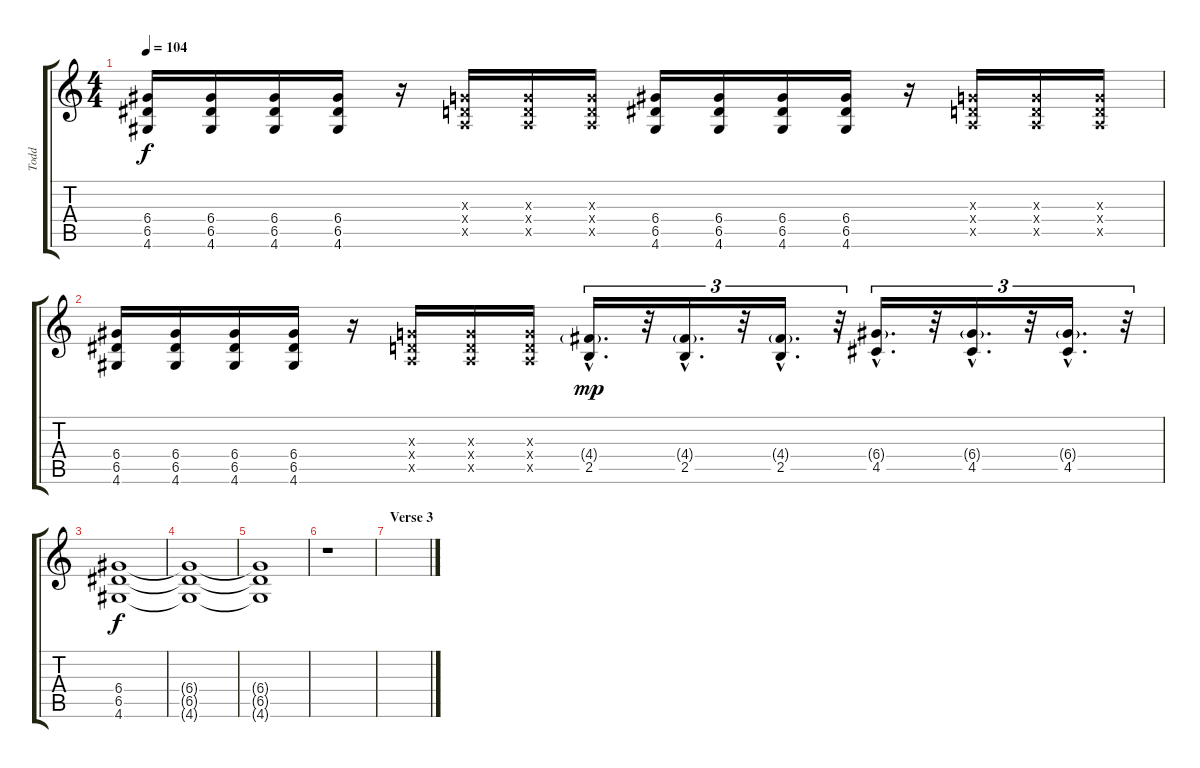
\track ("Todd" "Todd") {instrument distortionguitar}
\staff {score tabs}
\tuning (E4 B3 G3 D3 A2 E2) {hide}
\ts (4 4)
\tempo 104
\clef g2
\ks c
(6.4 6.5 4.6).16{dy f} (6.4 6.5 4.6).16 (6.4 6.5 4.6).16 (6.4 6.5 4.6).16 r.16 (0.3{x} 0.4{x} 0.5{x}).16 (0.3{x} 0.4{x} 0.5{x}).16 (0.3{x} 0.4{x} 0.5{x}).16 (6.4 6.5 4.6).16 (6.4 6.5 4.6).16 (6.4 6.5 4.6).16 (6.4 6.5 4.6).16 r.16 (0.3{x} 0.4{x} 0.5{x}).16 (0.3{x} 0.4{x} 0.5{x}).16 (0.3{x} 0.4{x} 0.5{x}).16 |
(6.4 6.5 4.6).16 (6.4 6.5 4.6).16 (6.4 6.5 4.6).16 (6.4 6.5 4.6).16 r.16 (0.3{x} 0.4{x} 0.5{x}).16 (0.3{x} 0.4{x} 0.5{x}).16 (0.3{x} 0.4{x} 0.5{x}).16 (4.4{g hac} 2.5{hac}).16{d tu (3 2) dy mp} r.32{tu (3 2)} (4.4{g hac} 2.5{hac}).16{d tu (3 2)} r.32{tu (3 2)} (4.4{g hac} 2.5{hac}).16{d tu (3 2)} r.32{tu (3 2)} (6.4{g hac} 4.5{hac}).16{d tu (3 2)} r.32{tu (3 2)} (6.4{g hac} 4.5{hac}).16{d tu (3 2)} r.32{tu (3 2)} (6.4{g hac} 4.5{hac}).16{d tu (3 2)} r.32{tu (3 2)} |
(6.4 6.5 4.6).1{dy f} |
(6.4{t} 6.5{t} 4.6{t}).1{volume 0} |
(6.4{t} 6.5{t} 4.6{t}).1 |
r.1 |
\section ("" "Verse 3")
